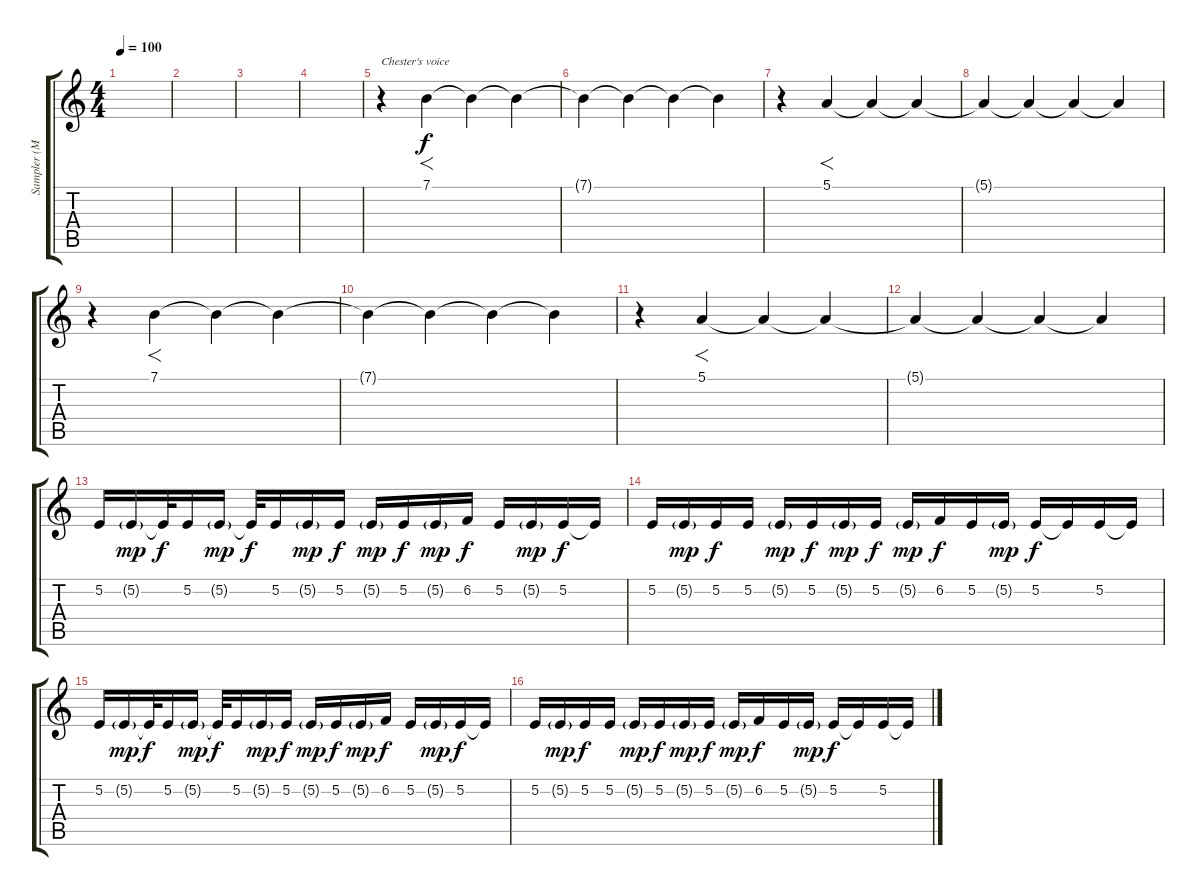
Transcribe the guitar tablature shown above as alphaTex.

\track ("Sampler (Mr.Hahn)" "Sampler (M") {instrument stringensemble2}
\staff {score tabs}
\tuning (E4 B3 G3 D3 A2 E2) {hide}
\ts (4 4)
\tempo 100
\clef g2
\ks c
|
|
|
|
r.4{txt "Chester's voice" volume 10 instrument ocarina} 7.1.4{f} 7.1{t}.4 7.1{t}.4 |
7.1{t}.4 7.1{t}.4 7.1{t}.4 7.1{t}.4 |
r.4{volume 10 instrument ocarina} 5.1.4{f} 5.1{t}.4 5.1{t}.4 |
5.1{t}.4 5.1{t}.4 5.1{t}.4 5.1{t}.4 |
r.4{volume 10 instrument ocarina} 7.1.4{f} 7.1{t}.4 7.1{t}.4 |
7.1{t}.4 7.1{t}.4 7.1{t}.4 7.1{t}.4 |
r.4{volume 10 instrument ocarina} 5.1.4{f} 5.1{t}.4 5.1{t}.4 |
5.1{t}.4 5.1{t}.4 5.1{t}.4 5.1{t}.4 |
5.2.16{volume 6 instrument kalimba} 5.2{g}.16{dy mp} 5.2{t}.32{dy f} 5.2.16 5.2{g}.16{dy mp} 5.2{t}.32{dy f} 5.2.16 5.2{g}.16{dy mp} 5.2.16{dy f} 5.2{g}.16{dy mp} 5.2.16{dy f} 5.2{g}.16{dy mp} 6.2.16{dy f} 5.2.16 5.2{g}.16{dy mp} 5.2.16{dy f} 5.2{t}.16 |
5.2.16{volume 4 instrument kalimba} 5.2{g}.16{dy mp} 5.2.16{dy f} 5.2.16 5.2{g}.16{dy mp} 5.2.16{dy f} 5.2{g}.16{dy mp} 5.2.16{dy f} 5.2{g}.16{dy mp} 6.2.16{dy f} 5.2.16 5.2{g}.16{dy mp} 5.2.16{dy f} 5.2{t}.16 5.2.16 5.2{t}.16 |
5.2.16{volume 3 instrument kalimba} 5.2{g}.16{dy mp} 5.2{t}.32{dy f} 5.2.16 5.2{g}.16{dy mp} 5.2{t}.32{dy f} 5.2.16 5.2{g}.16{dy mp} 5.2.16{dy f} 5.2{g}.16{dy mp} 5.2.16{dy f} 5.2{g}.16{dy mp} 6.2.16{dy f} 5.2.16 5.2{g}.16{dy mp} 5.2.16{dy f} 5.2{t}.16 |
5.2.16{volume 2 instrument kalimba} 5.2{g}.16{dy mp} 5.2.16{dy f} 5.2.16 5.2{g}.16{dy mp} 5.2.16{dy f} 5.2{g}.16{dy mp} 5.2.16{dy f} 5.2{g}.16{dy mp} 6.2.16{dy f} 5.2.16 5.2{g}.16{dy mp} 5.2.16{dy f} 5.2{t}.16 5.2.16 5.2{t}.16
